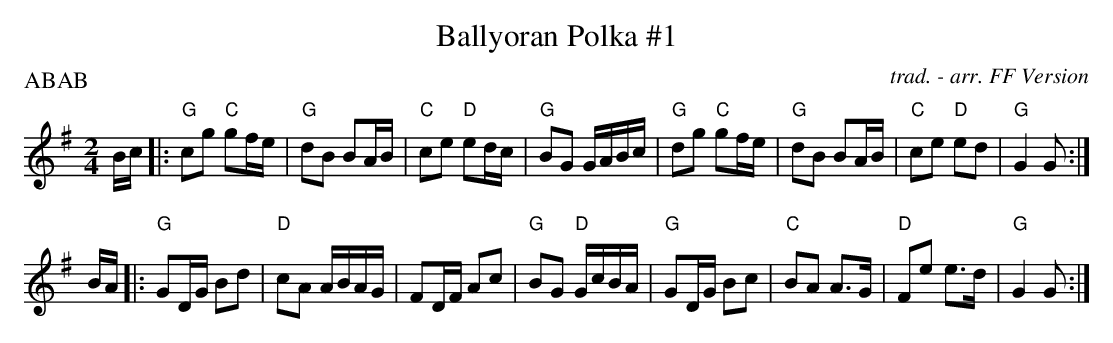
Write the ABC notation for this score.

X:1
T: Ballyoran Polka #1
O: trad. - arr. FF Version
P: ABAB
M: 2/4
L: 1/8
K: Gmaj
B/c/ |: "G"cg "C"gf/e/|"G"dB BA/B/|"C"ce "D"ed/c/|"G"BG G/A/B/c/|"G"dg "C"gf/e/|"G"dB BA/B/|"C"ce "D"ed|"G"G2G :|
B/A/ |: "G"GD/G/ Bd|"D"cA A/B/A/G/|FD/F/ Ac|"G"BG "D"G/c/B/A/|"G"GD/G/ Bc|"C"BA A>G|"D"Fe e>d|"G"G2G :|
